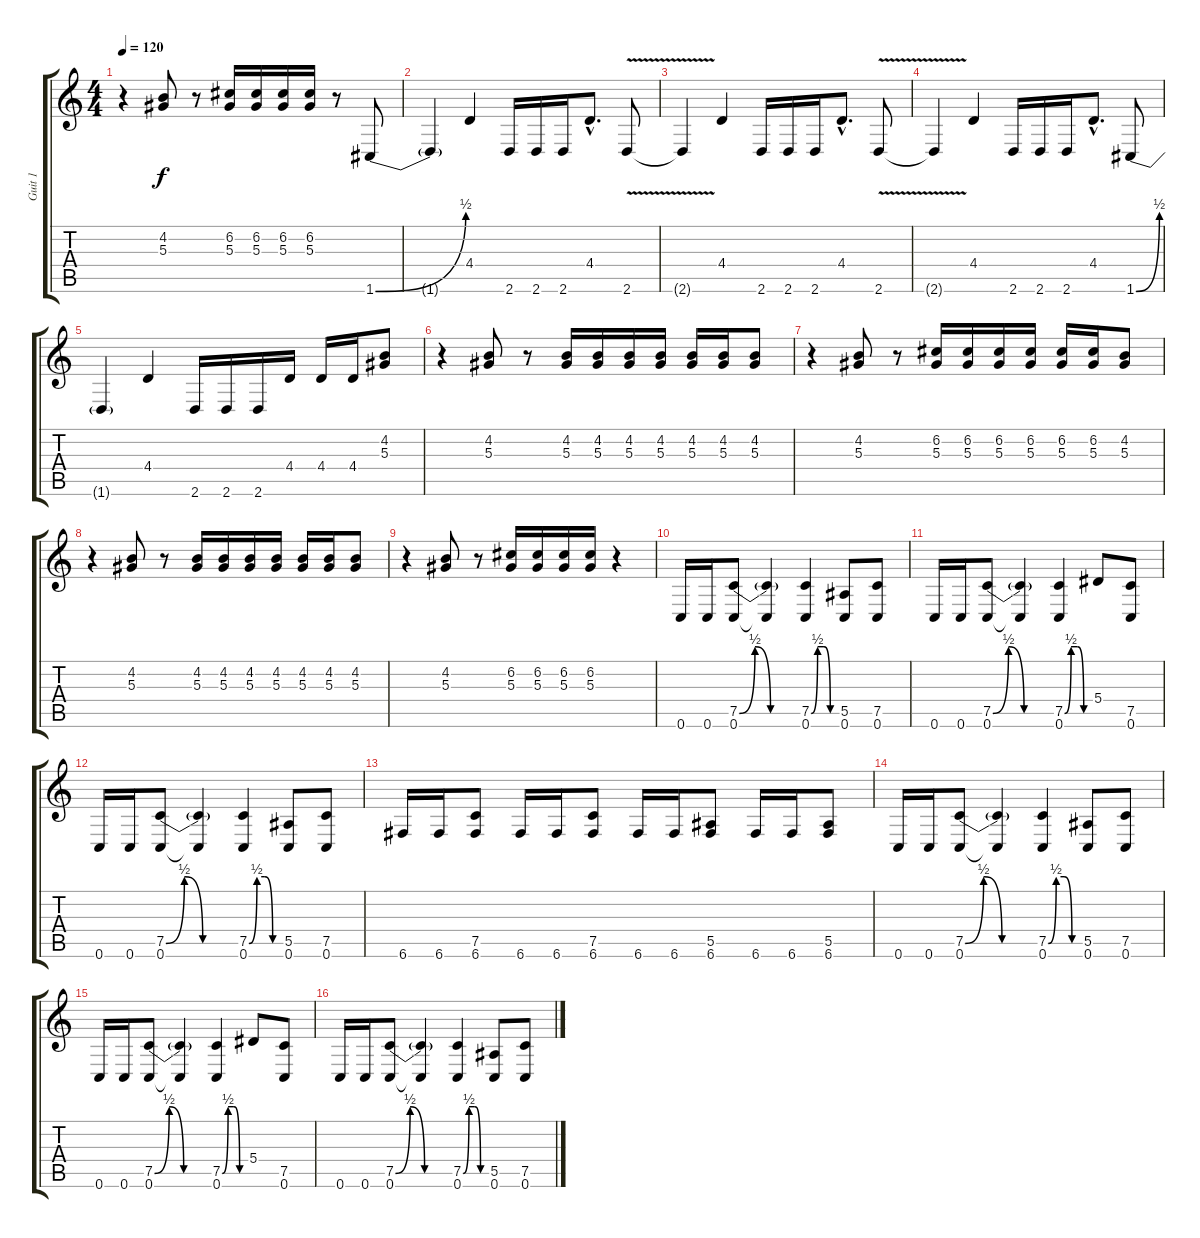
\track ("Guit 1" "Guit 1") {instrument distortionguitar}
\staff {score tabs}
\tuning (C4 G3 Eb3 Bb2 F2 C2) {hide}
\ts (4 4)
\tempo 120
\clef g2
\ks c
r.4{dy f} (4.2 5.3).8 r.8 (6.2 5.3).16 (6.2 5.3).16 (6.2 5.3).16 (6.2 5.3).16 r.8 1.6{be (bend 0 0 60 2)}.8 |
1.6{t}.4 4.4.4 2.6.16 2.6.16 2.6.16 4.4{hac}.8{d} 2.6{v}.8 |
2.6{t}.4 4.4.4 2.6.16 2.6.16 2.6.16 4.4{hac}.8{d} 2.6{v}.8 |
2.6{t}.4 4.4.4 2.6.16 2.6.16 2.6.16 4.4{hac}.8{d} 1.6{be (bend 0 0 60 2)}.8 |
1.6{t}.4 4.4.4 2.6.16 2.6.16 2.6.16 4.4.16 4.4.16 4.4.16 (4.2 5.3).8 |
r.4 (4.2 5.3).8 r.8 (4.2 5.3).16 (4.2 5.3).16 (4.2 5.3).16 (4.2 5.3).16 (4.2 5.3).16 (4.2 5.3).16 (4.2 5.3).8 |
r.4 (4.2 5.3).8 r.8 (6.2 5.3).16 (6.2 5.3).16 (6.2 5.3).16 (6.2 5.3).16 (6.2 5.3).16 (6.2 5.3).16 (4.2 5.3).8 |
r.4 (4.2 5.3).8 r.8 (4.2 5.3).16 (4.2 5.3).16 (4.2 5.3).16 (4.2 5.3).16 (4.2 5.3).16 (4.2 5.3).16 (4.2 5.3).8 |
r.4 (4.2 5.3).8 r.8 (6.2 5.3).16 (6.2 5.3).16 (6.2 5.3).16 (6.2 5.3).16 r.4 |
0.6.16 0.6.16 (7.5{be (custom 0 0 15 2 30 0 45 0 60 0)} 0.6).8 (7.5{t} 0.6{t}).4 (7.5{be (custom 0 0 15 2 30 2 45 0 60 0)} 0.6).4 (5.5 0.6).8 (7.5 0.6).8 |
0.6.16 0.6.16 (7.5{be (custom 0 0 15 2 30 0 45 0 60 0)} 0.6).8 (7.5{t} 0.6{t}).4 (7.5{be (custom 0 0 15 2 30 2 45 0 60 0)} 0.6).4 5.4.8 (7.5 0.6).8 |
0.6.16 0.6.16 (7.5{be (custom 0 0 15 2 30 0 45 0 60 0)} 0.6).8 (7.5{t} 0.6{t}).4 (7.5{be (custom 0 0 15 2 30 2 45 0 60 0)} 0.6).4 (5.5 0.6).8 (7.5 0.6).8 |
6.6.16 6.6.16 (7.5 6.6).8 6.6.16 6.6.16 (7.5 6.6).8 6.6.16 6.6.16 (5.5 6.6).8 6.6.16 6.6.16 (5.5 6.6).8 |
0.6.16 0.6.16 (7.5{be (custom 0 0 15 2 30 0 45 0 60 0)} 0.6).8 (7.5{t} 0.6{t}).4 (7.5{be (custom 0 0 15 2 30 2 45 0 60 0)} 0.6).4 (5.5 0.6).8 (7.5 0.6).8 |
0.6.16 0.6.16 (7.5{be (custom 0 0 15 2 30 0 45 0 60 0)} 0.6).8 (7.5{t} 0.6{t}).4 (7.5{be (custom 0 0 15 2 30 2 45 0 60 0)} 0.6).4 5.4.8 (7.5 0.6).8 |
0.6.16 0.6.16 (7.5{be (custom 0 0 15 2 30 0 45 0 60 0)} 0.6).8 (7.5{t} 0.6{t}).4 (7.5{be (custom 0 0 15 2 30 2 45 0 60 0)} 0.6).4 (5.5 0.6).8 (7.5 0.6).8
